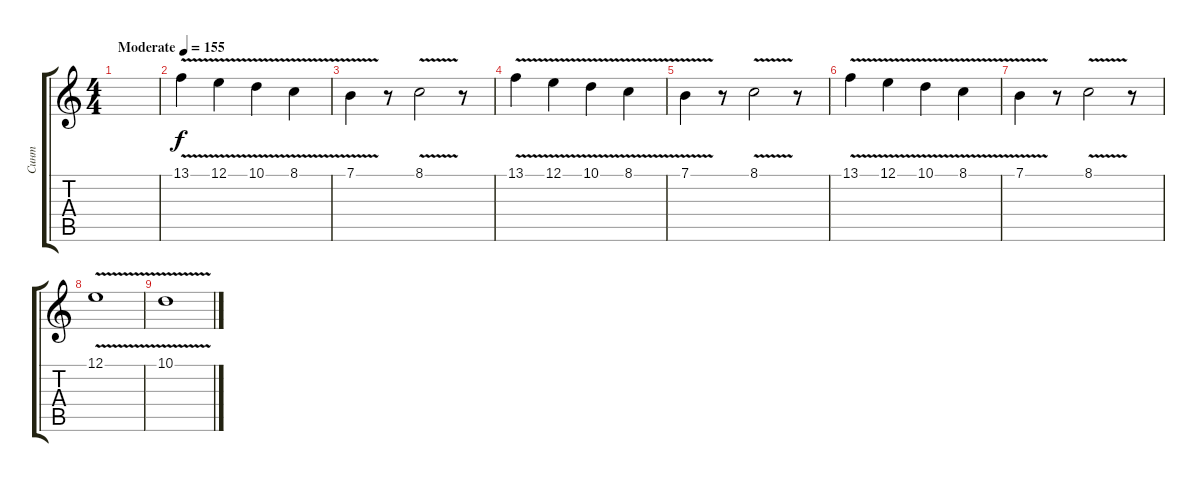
\track ("Синт" "Синт") {instrument tubularbells}
\staff {score tabs}
\tuning (E4 B3 G3 D3 A2 E2) {hide}
\ts (4 4)
\tempo (155 "Moderate")
\clef g2
\ks c
|
13.1{v}.4 12.1{v}.4 10.1{v}.4 8.1{v}.4 |
7.1{v}.4 r.8 8.1{v}.2 r.8 |
13.1{v}.4 12.1{v}.4 10.1{v}.4 8.1{v}.4 |
7.1{v}.4 r.8 8.1{v}.2 r.8 |
13.1{v}.4 12.1{v}.4 10.1{v}.4 8.1{v}.4 |
7.1{v}.4 r.8 8.1{v}.2 r.8 |
12.1{v}.1 |
10.1{v}.1
